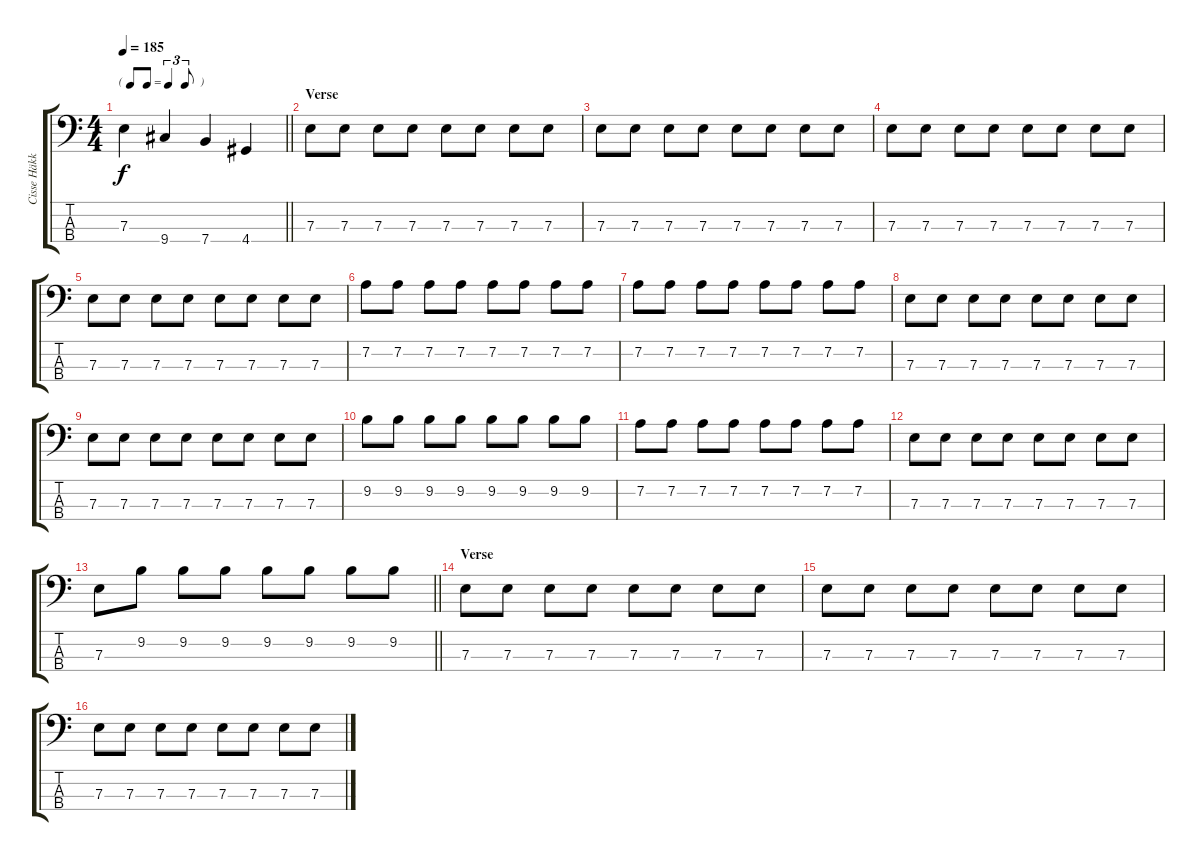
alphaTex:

\track ("Cisse Häkkinen" "Cisse Häkk") {instrument electricbasspick}
\staff {score tabs}
\tuning (G2 D2 A1 E1) {hide}
\ts (4 4)
\tf triplet8th
\tempo 185
\clef f4
\barLineRight lightlight
\ks c
7.3.4{dy f} 9.4.4 7.4.4 4.4.4 |
\section ("" "Verse")
7.3.8 7.3.8 7.3.8 7.3.8 7.3.8 7.3.8 7.3.8 7.3.8 |
7.3.8 7.3.8 7.3.8 7.3.8 7.3.8 7.3.8 7.3.8 7.3.8 |
7.3.8 7.3.8 7.3.8 7.3.8 7.3.8 7.3.8 7.3.8 7.3.8 |
7.3.8 7.3.8 7.3.8 7.3.8 7.3.8 7.3.8 7.3.8 7.3.8 |
7.2.8 7.2.8 7.2.8 7.2.8 7.2.8 7.2.8 7.2.8 7.2.8 |
7.2.8 7.2.8 7.2.8 7.2.8 7.2.8 7.2.8 7.2.8 7.2.8 |
7.3.8 7.3.8 7.3.8 7.3.8 7.3.8 7.3.8 7.3.8 7.3.8 |
7.3.8 7.3.8 7.3.8 7.3.8 7.3.8 7.3.8 7.3.8 7.3.8 |
9.2.8 9.2.8 9.2.8 9.2.8 9.2.8 9.2.8 9.2.8 9.2.8 |
7.2.8 7.2.8 7.2.8 7.2.8 7.2.8 7.2.8 7.2.8 7.2.8 |
7.3.8 7.3.8 7.3.8 7.3.8 7.3.8 7.3.8 7.3.8 7.3.8 |
\barLineRight lightlight
7.3.8 9.2.8 9.2.8 9.2.8 9.2.8 9.2.8 9.2.8 9.2.8 |
\section ("" "Verse")
7.3.8 7.3.8 7.3.8 7.3.8 7.3.8 7.3.8 7.3.8 7.3.8 |
7.3.8 7.3.8 7.3.8 7.3.8 7.3.8 7.3.8 7.3.8 7.3.8 |
7.3.8 7.3.8 7.3.8 7.3.8 7.3.8 7.3.8 7.3.8 7.3.8
